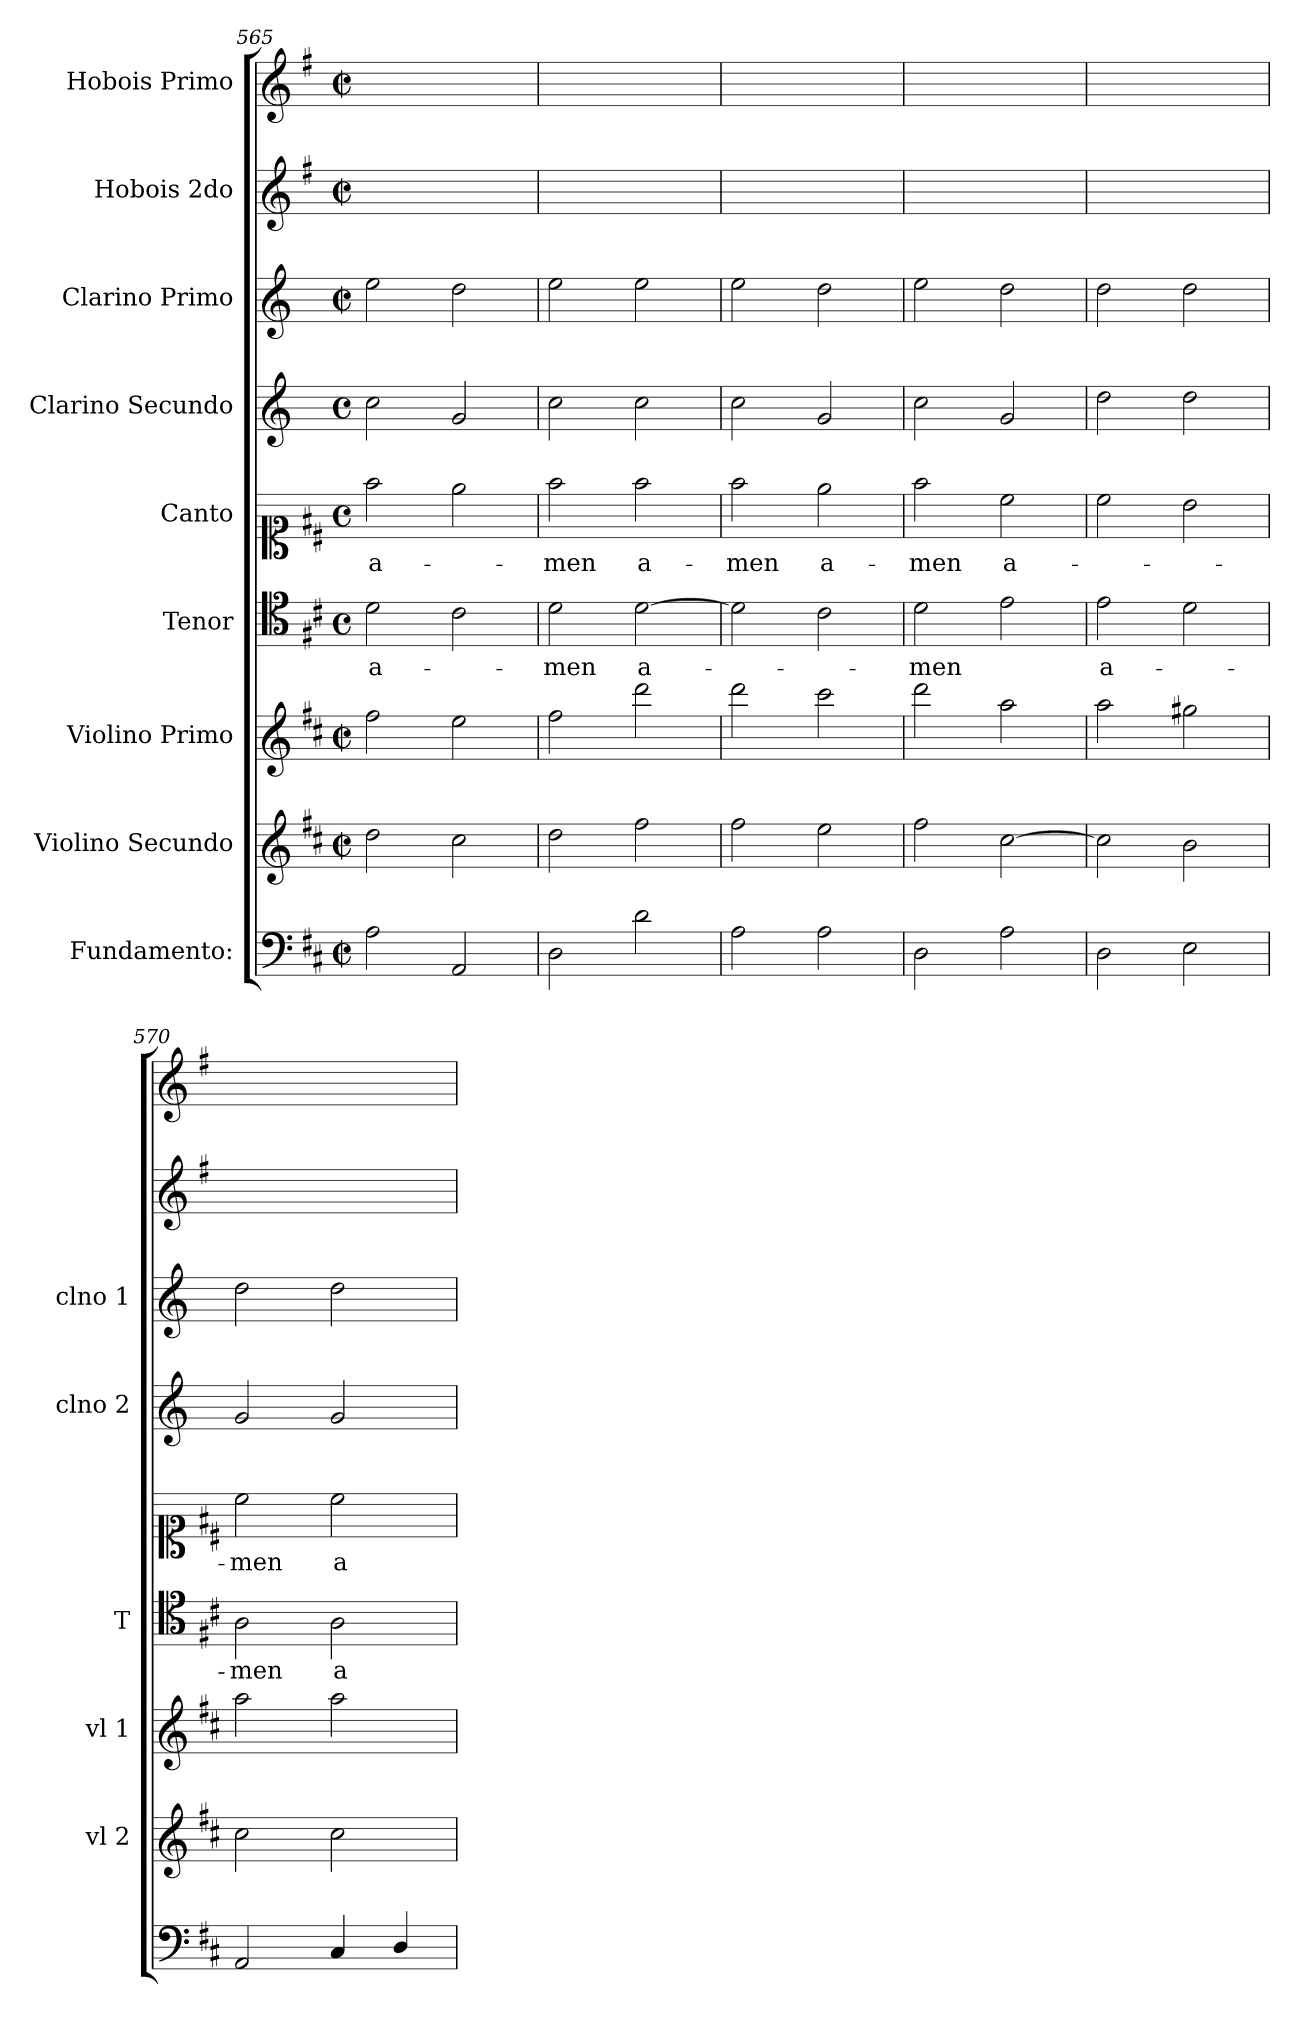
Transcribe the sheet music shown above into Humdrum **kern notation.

**kern	**kern	**kern	**kern	**text	**kern	**text	**kern	**kern	**kern	**kern
*part9	*part8	*part7	*part6	*part6	*part5	*part5	*part4	*part3	*part2	*part1
*staff9	*staff8	*staff7	*staff6	*staff6	*staff5	*staff5	*staff4	*staff3	*staff2	*staff1
*I"Fundamento:	*I"Violino Secundo	*I"Violino Primo	*I"Tenor	*	*I"Canto	*	*I"Clarino Secundo	*I"Clarino Primo	*I"Hobois 2do	*I"Hobois Primo
*	*I'vl 2	*I'vl 1	*I'T	*	*	*	*I'clno 2	*I'clno 1	*	*
*clefF4	*clefG2	*clefG2	*clefC4	*	*clefC1	*	*clefG2	*clefG2	*clefG2	*clefG2
*	*	*	*	*	*	*	*ITrd-1c-2	*ITrd-1c-2	*	*
*k[f#c#]	*k[f#c#]	*k[f#c#]	*k[f#c#]	*	*k[f#c#]	*	*k[f#c#]	*k[f#c#]	*k[f#]	*k[f#]
*M2/2	*M2/2	*M2/2	*M2/2	*	*M2/2	*	*M2/2	*M2/2	*M2/2	*M2/2
*met(c|)	*met(c|)	*met(c|)	*met(c)	*	*met(c)	*	*met(c)	*met(c|)	*met(c|)	*met(c|)
=565	=565	=565	=565	=565	=565	=565	=565	=565	=565	=565
2A\	2dd\	2ff#\	2d\	a-	2ff#\	a-	2dd\	2ff#\	1ryy	1ryy
2AA/	2cc#\	2ee\	2c#\	.	2ee\	.	2a/	2ee\	.	.
=566	=566	=566	=566	=566	=566	=566	=566	=566	=566	=566
2D\	2dd\	2ff#\	2d\	-men	2ff#\	-men	2dd\	2ff#\	1ryy	1ryy
2d\	2ff#\	2ddd\	[2d\	a-	2ff#\	a-	2dd\	2ff#\	.	.
=567	=567	=567	=567	=567	=567	=567	=567	=567	=567	=567
2A\	2ff#\	2ddd\	2d\]	.	2ff#\	-men	2dd\	2ff#\	1ryy	1ryy
2A\	2ee\	2ccc#\	2c#\	.	2ee\	a-	2a/	2ee\	.	.
=568	=568	=568	=568	=568	=568	=568	=568	=568	=568	=568
2D\	2ff#\	2ddd\	2d\	-men	2ff#\	-men	2dd\	2ff#\	1ryy	1ryy
2A\	[2cc#\	2aa\	2e\	.	2cc#\	a-	2a/	2ee\	.	.
=569	=569	=569	=569	=569	=569	=569	=569	=569	=569	=569
2D\	2cc#\]	2aa\	2e\	a-	2cc#\	.	2ee\	2ee\	1ryy	1ryy
2E\	2b\	2gg#X\	2d\	.	2b\	.	2ee\	2ee\	.	.
=570	=570	=570	=570	=570	=570	=570	=570	=570	=570	=570
2AA/	2cc#\	2aa\	2A\	-men	2cc#\	-men	2a/	2ee\	1ryy	1ryy
4C#/	2cc#\	2aa\	2A\	a-	2cc#\	a-	2a/	2ee\	.	.
4D/	.	.	.	.	.	.	.	.	.	.
=	=	=	=	=	=	=	=	=	=	=
*-	*-	*-	*-	*-	*-	*-	*-	*-	*-	*-
